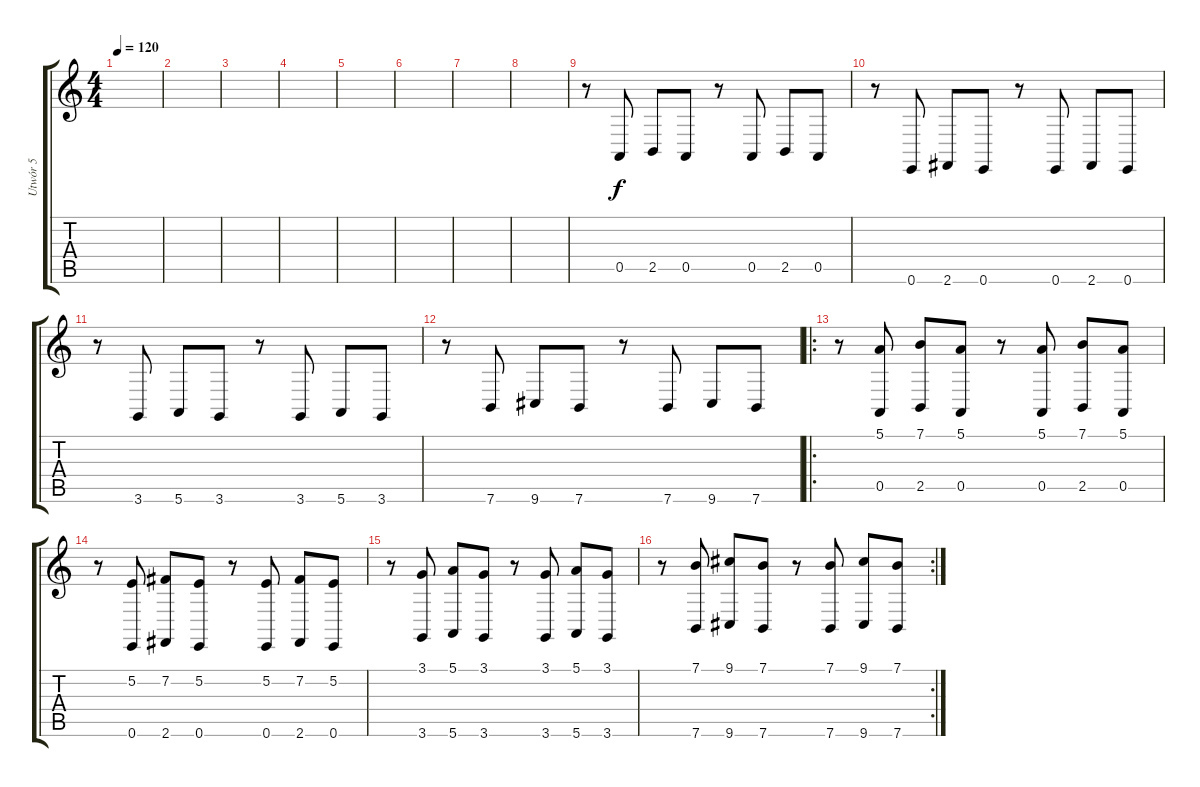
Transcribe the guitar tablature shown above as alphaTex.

\track ("Utwór 5" "Utwór 5") {instrument lead8bassandlead}
\staff {score tabs}
\tuning (E4 B3 G3 D3 A2 E2) {hide}
\ts (4 4)
\tempo 120
\clef g2
\ks c
|
|
|
|
|
|
|
|
r.8 0.5.8 2.5.8 0.5.8 r.8 0.5.8 2.5.8 0.5.8 |
r.8 0.6.8 2.6.8 0.6.8 r.8 0.6.8 2.6.8 0.6.8 |
r.8 3.6.8 5.6.8 3.6.8 r.8 3.6.8 5.6.8 3.6.8 |
r.8 7.6.8 9.6.8 7.6.8 r.8 7.6.8 9.6.8 7.6.8 |
\ro
r.8 (5.1 0.5).8 (7.1 2.5).8 (5.1 0.5).8 r.8 (5.1 0.5).8 (7.1 2.5).8 (5.1 0.5).8 |
r.8 (5.2 0.6).8 (7.2 2.6).8 (5.2 0.6).8 r.8 (5.2 0.6).8 (7.2 2.6).8 (5.2 0.6).8 |
r.8 (3.1 3.6).8 (5.1 5.6).8 (3.1 3.6).8 r.8 (3.1 3.6).8 (5.1 5.6).8 (3.1 3.6).8 |
\rc 2
r.8 (7.1 7.6).8 (9.1 9.6).8 (7.1 7.6).8 r.8 (7.1 7.6).8 (9.1 9.6).8 (7.1 7.6).8
